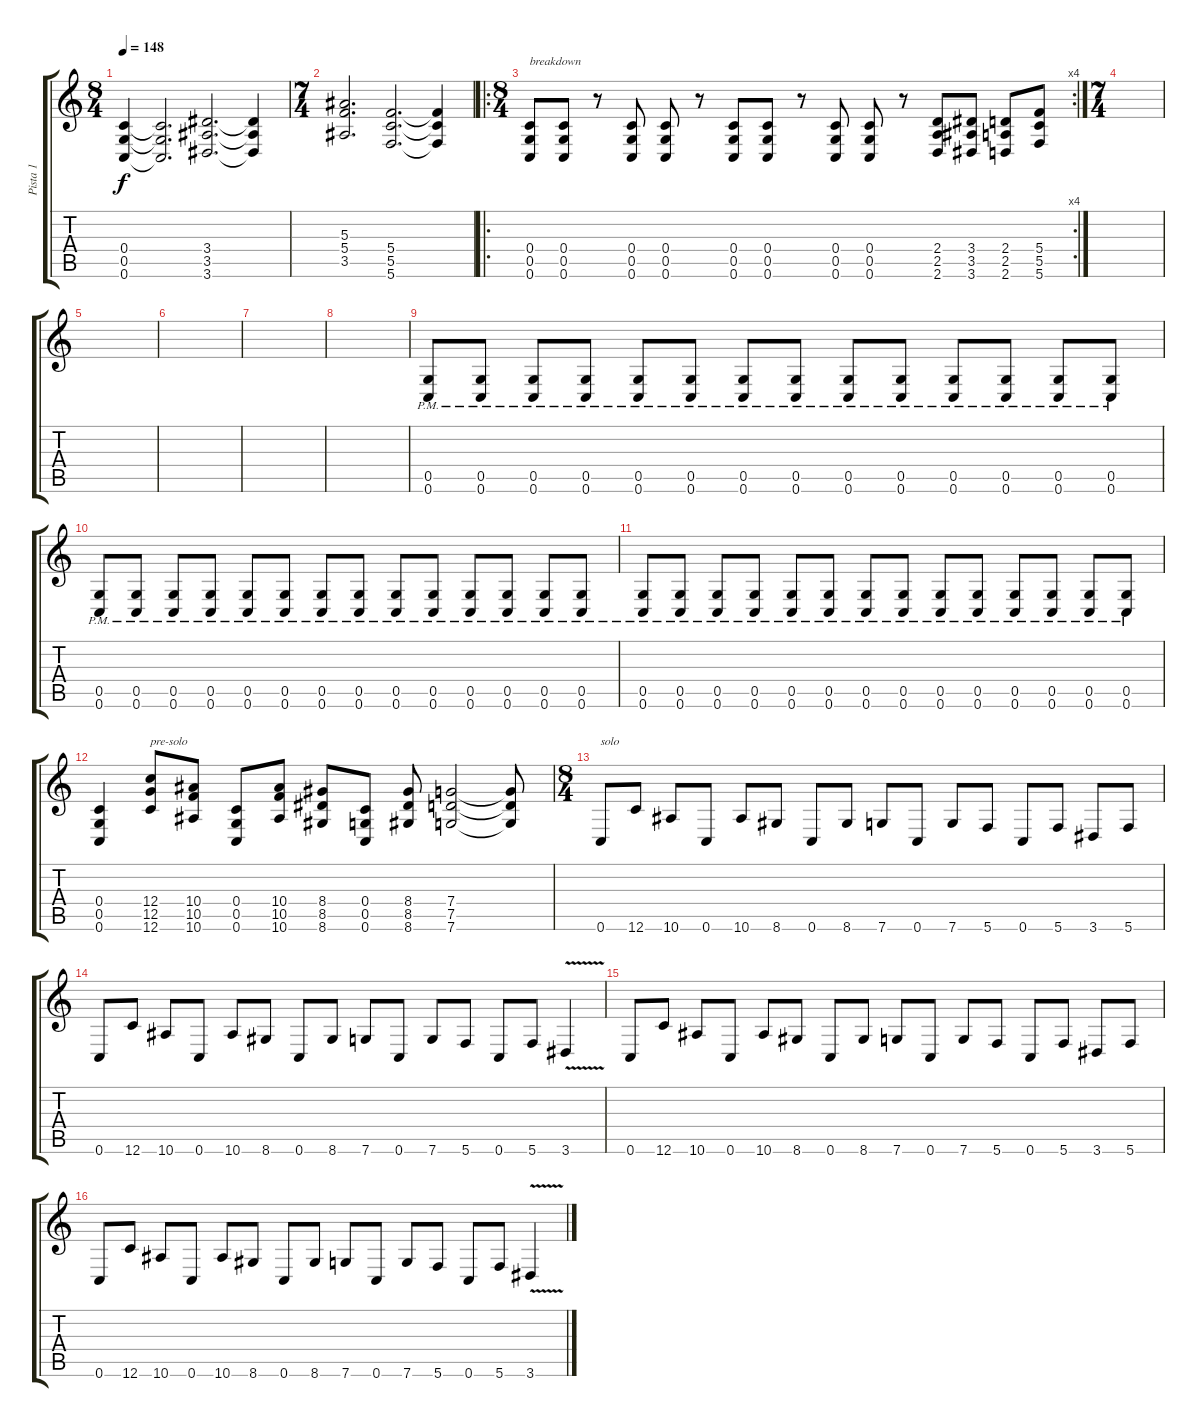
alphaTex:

\track ("Pista 1" "Pista 1") {instrument distortionguitar}
\staff {score tabs}
\tuning (D4 A3 F3 C3 G2 C2) {hide}
\ts (8 4)
\tempo 148
\clef g2
\ks c
(0.4 0.5 0.6).4{dy f} (0.4{t} 0.5{t} 0.6{t}).2{d} (3.4 3.5 3.6).2{d} (3.4{t} 3.5{t} 3.6{t}).4 |
\ts (7 4)
(5.3 5.4 3.5).2{d} (5.4 5.5 5.6).2{d} (5.4{t} 5.5{t} 5.6{t}).4 |
\ro
\rc 4
\ts (8 4)
(0.4 0.5 0.6).8{txt "breakdown"} (0.4 0.5 0.6).8 r.8 (0.4 0.5 0.6).8 (0.4 0.5 0.6).8 r.8 (0.4 0.5 0.6).8 (0.4 0.5 0.6).8 r.8 (0.4 0.5 0.6).8 (0.4 0.5 0.6).8 r.8 (2.4 2.5 2.6).8 (3.4 3.5 3.6).8 (2.4 2.5 2.6).8 (5.4 5.5 5.6).8 |
\ts (7 4)
|
|
|
|
|
(0.5{pm} 0.6{pm}).8 (0.5{pm} 0.6{pm}).8 (0.5{pm} 0.6{pm}).8 (0.5{pm} 0.6{pm}).8 (0.5{pm} 0.6{pm}).8 (0.5{pm} 0.6{pm}).8 (0.5{pm} 0.6{pm}).8 (0.5{pm} 0.6{pm}).8 (0.5{pm} 0.6{pm}).8 (0.5{pm} 0.6{pm}).8 (0.5{pm} 0.6{pm}).8 (0.5{pm} 0.6{pm}).8 (0.5{pm} 0.6{pm}).8 (0.5{pm} 0.6{pm}).8 |
(0.5{pm} 0.6{pm}).8 (0.5{pm} 0.6{pm}).8 (0.5{pm} 0.6{pm}).8 (0.5{pm} 0.6{pm}).8 (0.5{pm} 0.6{pm}).8 (0.5{pm} 0.6{pm}).8 (0.5{pm} 0.6{pm}).8 (0.5{pm} 0.6{pm}).8 (0.5{pm} 0.6{pm}).8 (0.5{pm} 0.6{pm}).8 (0.5{pm} 0.6{pm}).8 (0.5{pm} 0.6{pm}).8 (0.5{pm} 0.6{pm}).8 (0.5{pm} 0.6{pm}).8 |
(0.5{pm} 0.6{pm}).8 (0.5{pm} 0.6{pm}).8 (0.5{pm} 0.6{pm}).8 (0.5{pm} 0.6{pm}).8 (0.5{pm} 0.6{pm}).8 (0.5{pm} 0.6{pm}).8 (0.5{pm} 0.6{pm}).8 (0.5{pm} 0.6{pm}).8 (0.5{pm} 0.6{pm}).8 (0.5{pm} 0.6{pm}).8 (0.5{pm} 0.6{pm}).8 (0.5{pm} 0.6{pm}).8 (0.5{pm} 0.6{pm}).8 (0.5{pm} 0.6{pm}).8 |
(0.4 0.5 0.6).4 (12.4 12.5 12.6).8{txt "pre-solo"} (10.4 10.5 10.6).8 (0.4 0.5 0.6).8 (10.4 10.5 10.6).8 (8.4 8.5 8.6).8 (0.4 0.5 0.6).8 (8.4 8.5 8.6).8 (7.4 7.5 7.6).2 (7.4{t} 7.5{t} 7.6{t}).8 |
\ts (8 4)
0.6.8{txt "solo"} 12.6.8 10.6.8 0.6.8 10.6.8 8.6.8 0.6.8 8.6.8 7.6.8 0.6.8 7.6.8 5.6.8 0.6.8 5.6.8 3.6.8 5.6.8 |
0.6.8 12.6.8 10.6.8 0.6.8 10.6.8 8.6.8 0.6.8 8.6.8 7.6.8 0.6.8 7.6.8 5.6.8 0.6.8 5.6.8 3.6{v}.4 |
0.6.8 12.6.8 10.6.8 0.6.8 10.6.8 8.6.8 0.6.8 8.6.8 7.6.8 0.6.8 7.6.8 5.6.8 0.6.8 5.6.8 3.6.8 5.6.8 |
0.6.8 12.6.8 10.6.8 0.6.8 10.6.8 8.6.8 0.6.8 8.6.8 7.6.8 0.6.8 7.6.8 5.6.8 0.6.8 5.6.8 3.6{v}.4
